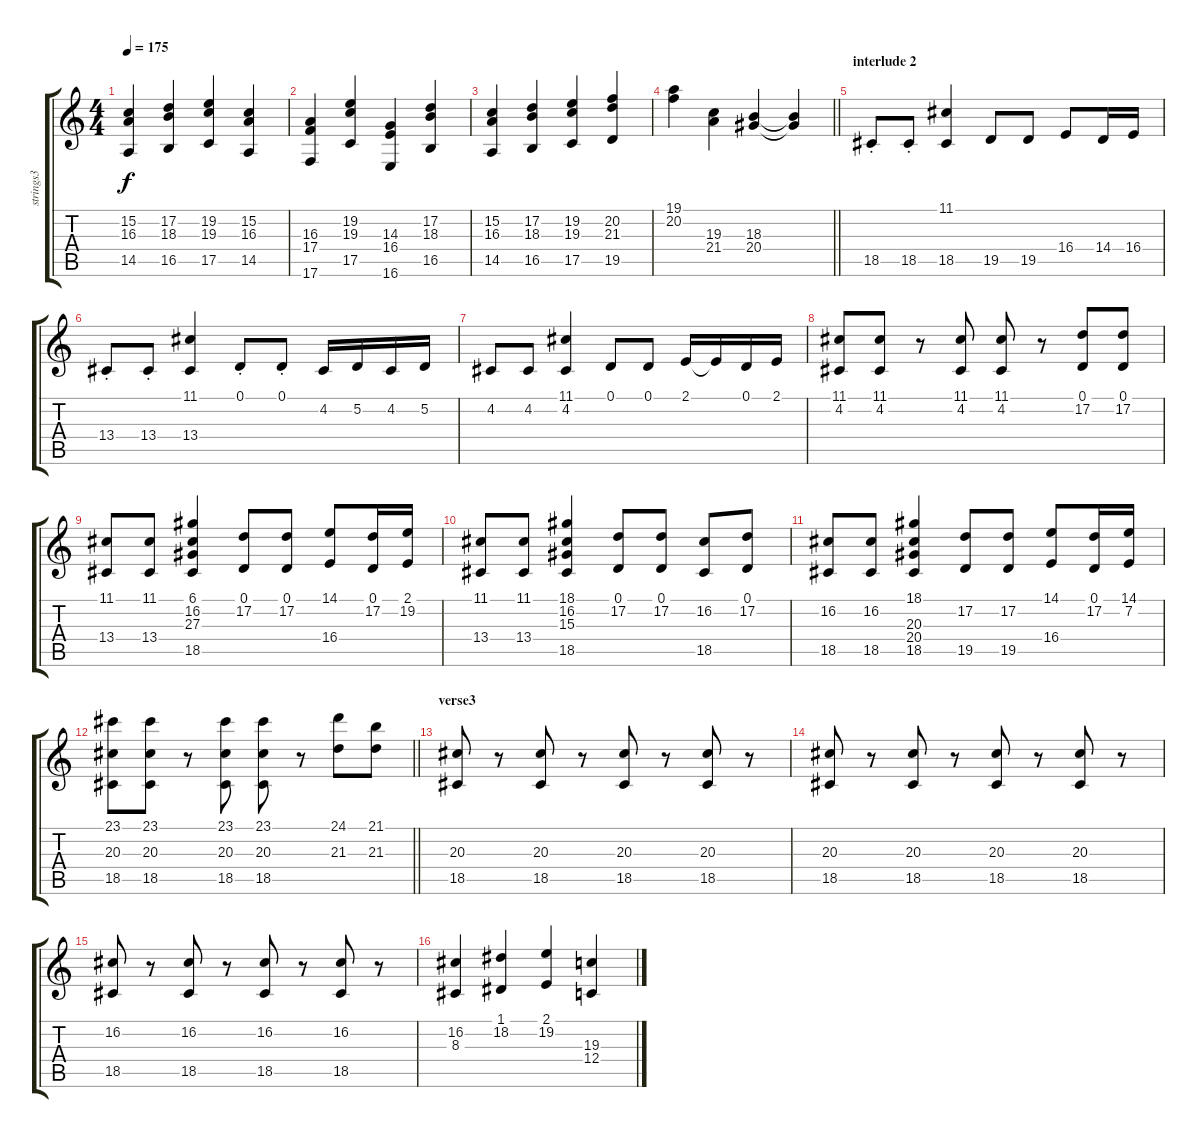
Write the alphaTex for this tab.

\track ("strings3" "strings3") {instrument stringensemble1}
\staff {score tabs}
\tuning (D4 A3 F3 C3 G2 C2) {hide}
\ts (4 4)
\tempo 175
\clef g2
\ks c
(15.2 16.3 14.5).4{dy f} (17.2 18.3 16.5).4 (19.2 19.3 17.5).4 (15.2 16.3 14.5).4 |
(16.3 17.4 17.6).4 (19.2 19.3 17.5).4 (14.3 16.4 16.6).4 (17.2 18.3 16.5).4 |
(15.2 16.3 14.5).4 (17.2 18.3 16.5).4 (19.2 19.3 17.5).4 (20.2 21.3 19.5).4 |
\barLineRight lightlight
(19.1 20.2).4 (19.3 21.4).4 (18.3 20.4).4 (18.3{t} 20.4{t}).4 |
\section ("" "interlude 2")
18.5{st}.8 18.5{st}.8 (11.1 18.5).4 19.5.8 19.5.8 16.4.8 14.4.16 16.4.16 |
13.4{st}.8 13.4{st}.8 (11.1 13.4).4 0.1{st}.8 0.1{st}.8 4.2.16 5.2.16 4.2.16 5.2.16 |
4.2.8 4.2.8 (11.1 4.2).4 0.1.8 0.1.8 2.1.16 2.1{t}.16 0.1.16 2.1.16 |
(11.1 4.2).8 (11.1 4.2).8 r.8 (11.1 4.2).8 (11.1 4.2).8 r.8 (0.1 17.2).8 (0.1 17.2).8 |
(11.1 13.4).8 (11.1 13.4).8 (6.1 16.2 27.3 18.5).4 (0.1 17.2).8 (0.1 17.2).8 (14.1 16.4).8 (0.1 17.2).16 (2.1 19.2).16 |
(11.1 13.4).8 (11.1 13.4).8 (18.1 16.2 15.3 18.5).4 (0.1 17.2).8 (0.1 17.2).8 (16.2 18.5).8 (0.1 17.2).8 |
(16.2 18.5).8 (16.2 18.5).8 (18.1 20.3 20.4 18.5).4 (17.2 19.5).8 (17.2 19.5).8 (14.1 16.4).8 (0.1 17.2).16 (14.1 7.2).16 |
\barLineRight lightlight
(23.1 20.3 18.5).8 (23.1 20.3 18.5).8 r.8 (23.1 20.3 18.5).8 (23.1 20.3 18.5).8 r.8 (24.1 21.3).8 (21.1 21.3).8 |
\section ("" "verse3")
(20.3 18.5).8 r.8 (20.3 18.5).8 r.8 (20.3 18.5).8 r.8 (20.3 18.5).8 r.8 |
(20.3 18.5).8 r.8 (20.3 18.5).8 r.8 (20.3 18.5).8 r.8 (20.3 18.5).8 r.8 |
(16.2 18.5).8 r.8 (16.2 18.5).8 r.8 (16.2 18.5).8 r.8 (16.2 18.5).8 r.8 |
(16.2 8.3).4 (1.1 18.2).4 (2.1 19.2).4 (19.3 12.4).4
